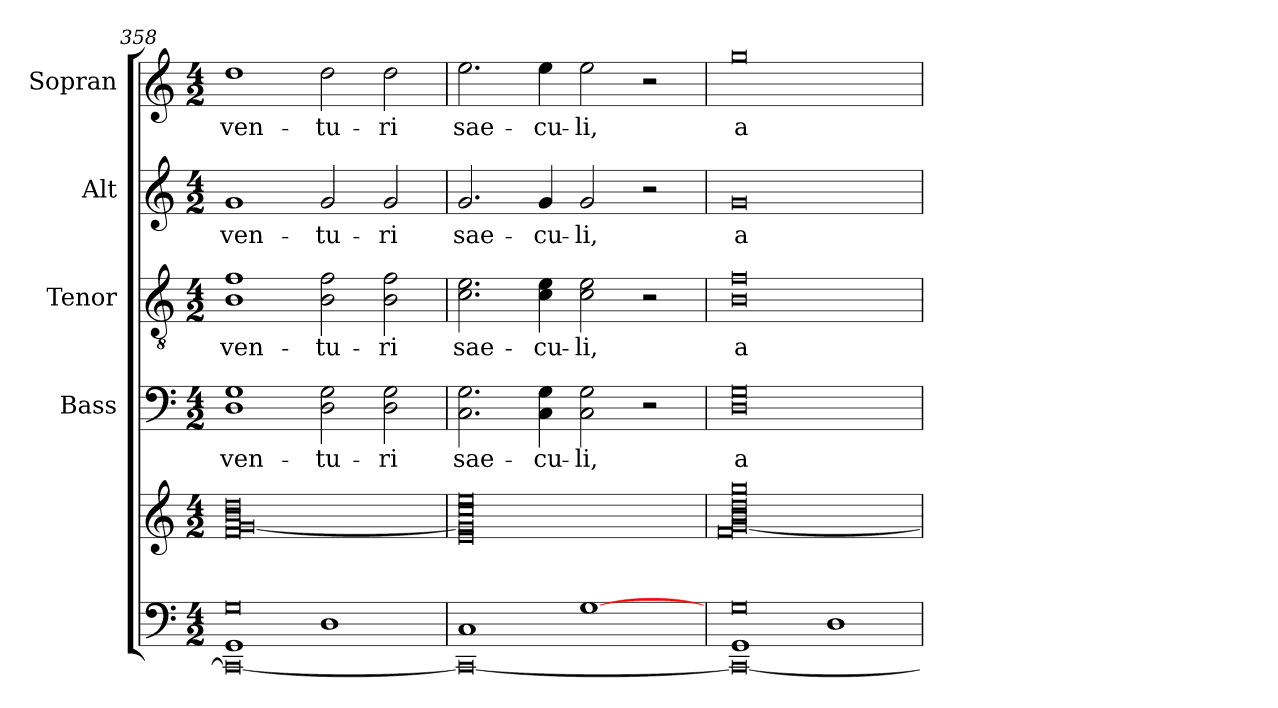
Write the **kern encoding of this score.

**kern	**kern	**kern	**text	**kern	**text	**kern	**text	**kern	**text
*part5	*part5	*part4	*part4	*part3	*part3	*part2	*part2	*part1	*part1
*staff6	*staff5	*staff4	*staff4	*staff3	*staff3	*staff2	*staff2	*staff1	*staff1
*	*	*I"Bass	*	*I"Tenor	*	*I"Alt	*	*I"Sopran	*
*	*	*I'B.	*	*I'T.	*	*I'A.	*	*I'S.	*
!!LO:LB:g=z
*clefF4	*clefG2	*clefF4	*	*clefGv2	*	*clefG2	*	*clefG2	*
*k[]	*k[]	*k[]	*	*k[]	*	*k[]	*	*k[]	*
*C:	*C:	*C:	*	*C:	*	*C:	*	*C:	*
*M4/2	*M4/2	*M4/2	*	*M4/2	*	*M4/2	*	*M4/2	*
=358	=358	=358	=358	=358	=358	=358	=358	=358	=358
*^	*	*	*	*	*	*	*	*	*
!	!	!	!	!LO:LY:b	!	!LO:LY:b	!	!LO:LY:b	!	!LO:LY:b
1GG	0CC_ 0G	0f [0g 0b 0dd	1D 1G	ven-	1B 1f	ven-	1g	ven-	1dd	ven-
!	!	!	!	!LO:LY:b	!	!LO:LY:b	!	!LO:LY:b	!	!LO:LY:b
1D	.	.	2D\ 2G\	-tu-	2B\ 2f\	-tu-	2g/	-tu-	2dd\	-tu-
!	!	!	!	!LO:LY:b	!	!LO:LY:b	!	!LO:LY:b	!	!LO:LY:b
.	.	.	2D\ 2G\	-ri	2B\ 2f\	-ri	2g/	-ri	2dd\	-ri
=359	=359	=359	=359	=359	=359	=359	=359	=359	=359	=359
!	!	!	!	!LO:LY:b	!	!LO:LY:b	!	!LO:LY:b	!	!LO:LY:b
1C	0CC_	0e 0g] 0cc 0ee	2.C\ 2.G\	sae-	2.c\ 2.e\	sae-	2.g/	sae-	2.ee\	sae-
!	!	!	!	!LO:LY:b	!	!LO:LY:b	!	!LO:LY:b	!	!LO:LY:b
.	.	.	4C\ 4G\	-cu-	4c\ 4e\	-cu-	4g/	-cu-	4ee\	-cu-
!	!	!	!	!LO:LY:b	!	!LO:LY:b	!	!LO:LY:b	!	!LO:LY:b
[>1G	.	.	2C\ 2G\	-li,	2c\ 2e\	-li,	2g/	-li,	2ee\	-li,
.	.	.	2r	.	2r	.	2r	.	2r	.
=360	=360	=360	=360	=360	=360	=360	=360	=360	=360	=360
!	!	!	!	!LO:LY:b	!	!LO:LY:b	!	!LO:LY:b	!	!LO:LY:b
1GG	0CC_ 0G	0f [0g 0b 0dd 0gg	0D 0G	a-	0B 0f	a-	0g	a-	0gg	a-
1D	.	.	.	.	.	.	.	.	.	.
*v	*v	*	*	*	*	*	*	*	*	*
=	=	=	=	=	=	=	=	=	=
*-	*-	*-	*-	*-	*-	*-	*-	*-	*-
